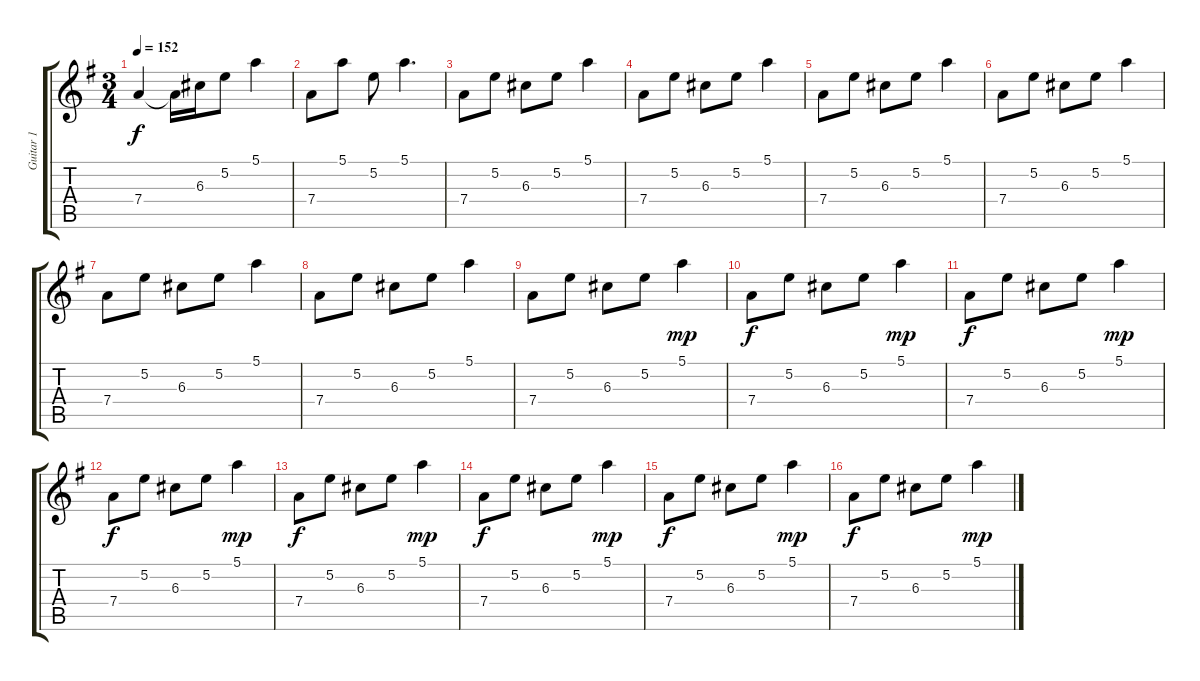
\track ("Guitar 1" "Guitar 1") {instrument acousticguitarsteel}
\staff {score tabs}
\tuning (E4 B3 G3 D3 A2 E2) {hide}
\ts (3 4)
\tempo 152
\clef g2
\ks g
7.4.4{dy f} 7.4{t}.16 6.3.16 5.2.8 5.1.4 |
7.4.8 5.1.8 5.2.8 5.1.4{d} |
7.4.8 5.2.8 6.3.8 5.2.8 5.1.4 |
7.4.8 5.2.8 6.3.8 5.2.8 5.1.4 |
7.4.8 5.2.8 6.3.8 5.2.8 5.1.4 |
7.4.8 5.2.8 6.3.8 5.2.8 5.1.4 |
7.4.8 5.2.8 6.3.8 5.2.8 5.1.4 |
7.4.8 5.2.8 6.3.8 5.2.8 5.1.4 |
7.4.8 5.2.8 6.3.8 5.2.8 5.1.4{dy mp} |
7.4.8{dy f} 5.2.8 6.3.8 5.2.8 5.1.4{dy mp} |
7.4.8{dy f} 5.2.8 6.3.8 5.2.8 5.1.4{dy mp} |
7.4.8{dy f} 5.2.8 6.3.8 5.2.8 5.1.4{dy mp} |
7.4.8{dy f} 5.2.8 6.3.8 5.2.8 5.1.4{dy mp} |
7.4.8{dy f} 5.2.8 6.3.8 5.2.8 5.1.4{dy mp} |
7.4.8{dy f volume 6} 5.2.8 6.3.8 5.2.8 5.1.4{dy mp} |
7.4.8{dy f volume 5} 5.2.8 6.3.8 5.2.8 5.1.4{dy mp}
